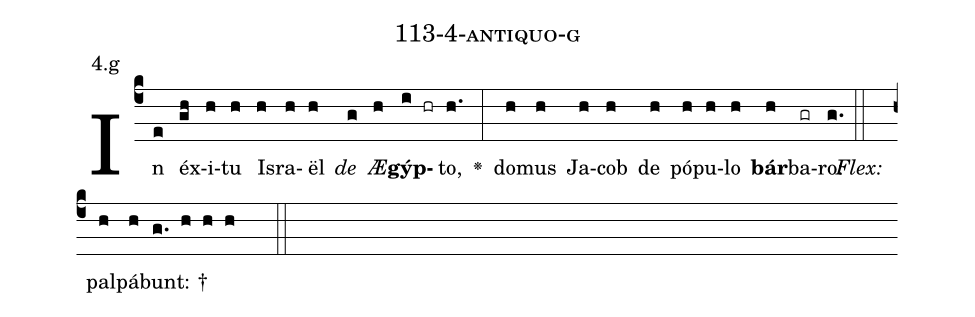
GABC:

name: 113-4-antiquo-g;
annotation: 4.g;
%%
(c4)In(e) éx(gh)i(h)tu(h) Is(h)ra(h)ël(h) <i>de</i>(g) <i>Æ</i>(h)<b>gýp</b>(i hr)to,(h.) <v>\greheightstar</v>(:) do(h)mus(h) Ja(h)cob(h) de(h) pó(h)pu(h)lo(h) <b>bár</b>(h)ba(gr)ro:(g.) (::)
<i>Flex:</i>()  pal(h)pá(h)bunt: †(g. h h h  ::)

%E(h) u(h) o(h) u(h) a(h) e.(g.) (::)
